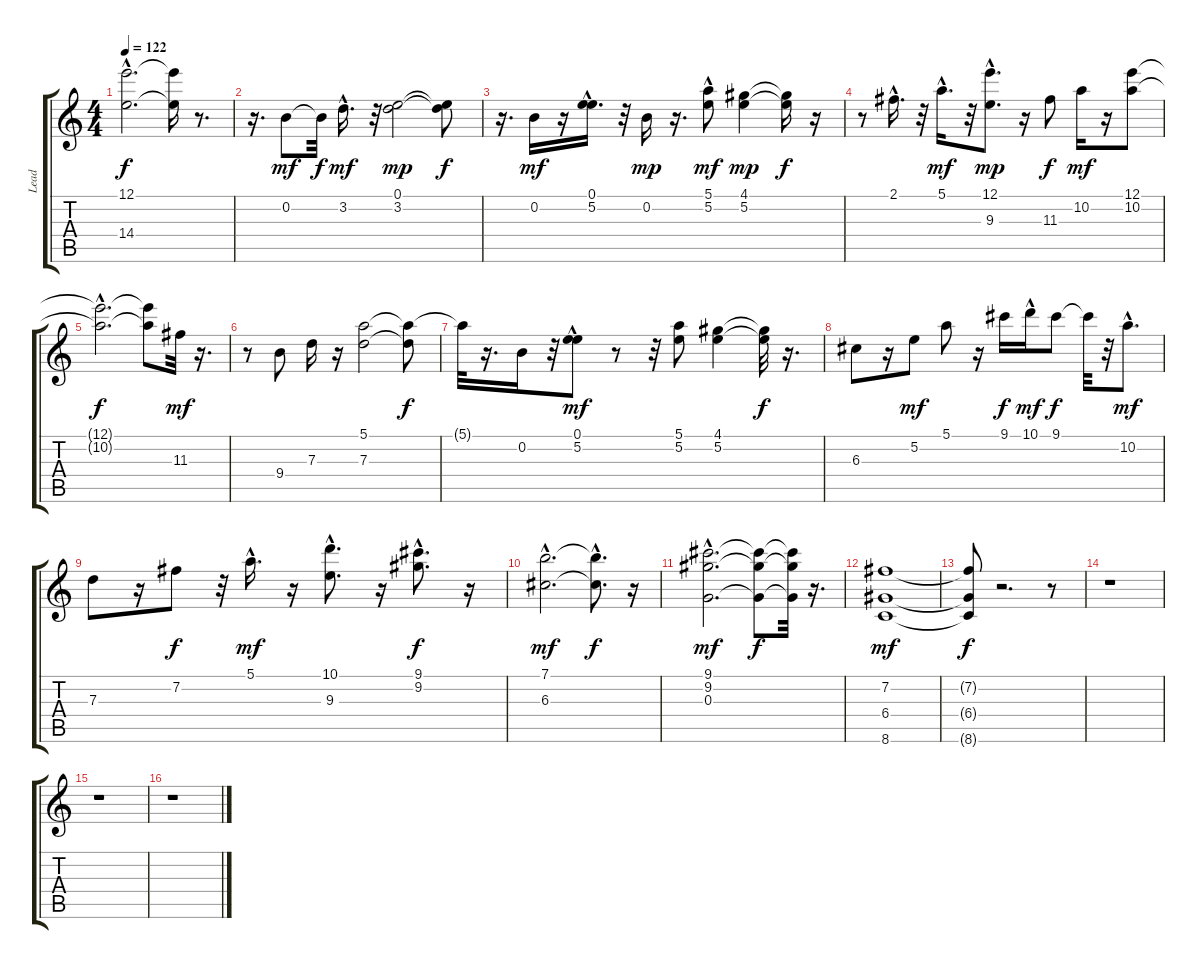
\track ("Lead" "Lead") {instrument distortionguitar}
\staff {score tabs}
\tuning (E4 B3 G3 D3 A2 E2) {hide}
\ts (4 4)
\tempo 122
\clef g2
\ks c
(12.1{hac t} 14.4{hac t}).2{d dy f} (12.1{t} 14.4{t}).16 r.8{d} |
r.16{d} 0.2.8{dy mf} 0.2{t}.32{dy f} 3.2{hac}.16{d dy mf} r.32 (0.1 3.2).2{dy mp} (0.1{t} 3.2{t}).8{dy f} |
r.16{d} 0.2.16{dy mf} r.16 (0.1{hac} 5.2{hac}).16{d} r.32 0.2.16{dy mp} r.16{d} (5.1 5.2{hac}).8{dy mf} (4.1 5.2).4{dy mp} (4.1{t} 5.2{t}).16{dy f} r.16 |
r.8 2.1{hac}.16{d} r.32 5.1{hac}.16{d dy mf} r.32 (12.1{hac} 9.3{hac}).8{d dy mp} r.16 11.3.8{dy f} 10.2.16{dy mf} r.16 (12.1 10.2).8 |
(12.1{hac t} 10.2{hac t}).2{d dy f} (12.1{t} 10.2{t}).8 11.3.32{dy mf} r.16{d} |
r.8 9.4.8 7.3.16 r.16 (5.1 7.3).2 (5.1{t} 7.3{t}).8{dy f} |
5.1{t}.32 r.16{d} 0.2.16 r.32 (0.1{hac} 5.2).8{dy mf} r.8 r.32 (5.1 5.2).8 (4.1 5.2).4 (4.1{t} 5.2{t}).32{dy f} r.16{d} |
6.3.8 r.16 5.2.8{dy mf} 5.1.8 r.16 9.1.16{dy f} 10.1{hac}.16{dy mf} 9.1.8{dy f} 9.1{t}.32 r.32 10.2{hac}.8{d dy mf} |
7.3.8 r.16 7.2.8{dy f} r.32 5.1{hac}.16{d dy mf} r.16 (10.1{hac} 9.3{hac}).8{d} r.16 (9.1{hac} 9.2).8{d dy f} r.16 |
(7.1{hac} 6.3{hac}).2{d dy mf} (7.1{hac t} 6.3{hac t}).8{d dy f} r.16 |
(9.1{hac} 9.2{hac} 0.3{hac}).2{d dy mf} (9.1{t} 9.2{t} 0.3{t}).8{dy f} (9.1{t} 9.2{t} 0.3{t}).32 r.16{d} |
(7.2 6.4 8.6).1{dy mf} |
(7.2{t} 6.4{t} 8.6{t}).8{dy f} r.2{d} r.8 |
r.1 |
r.1 |
r.1
